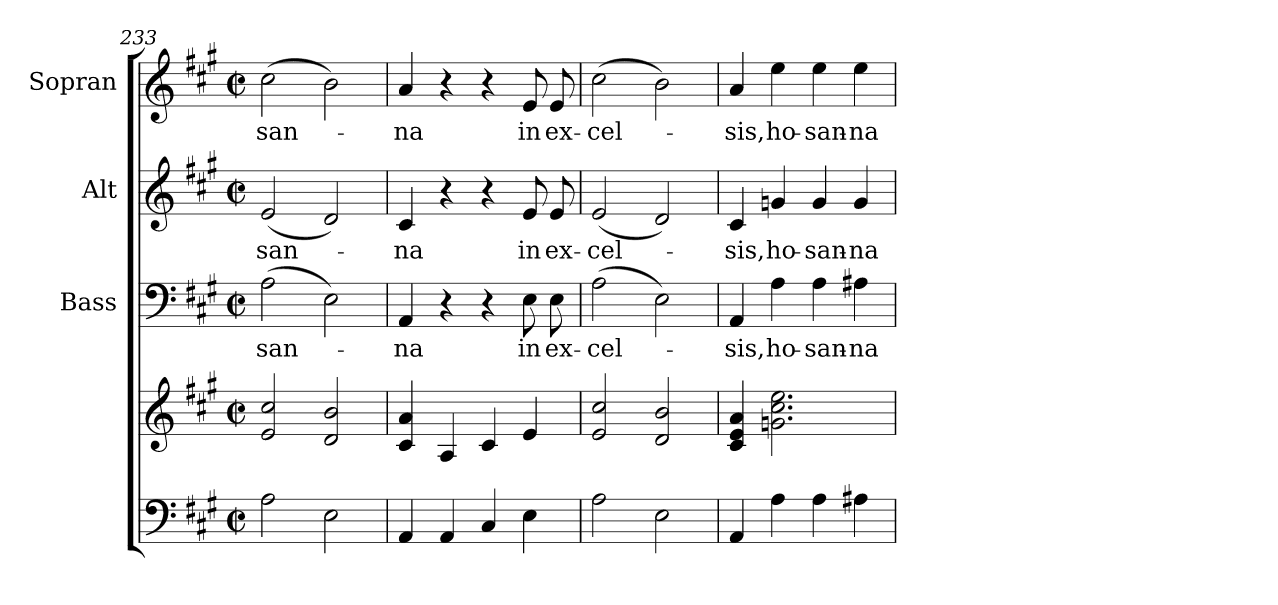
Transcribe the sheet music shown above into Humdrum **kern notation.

**kern	**kern	**kern	**text	**kern	**text	**kern	**text
*part4	*part4	*part3	*part3	*part2	*part2	*part1	*part1
*staff5	*staff4	*staff3	*staff3	*staff2	*staff2	*staff1	*staff1
*	*	*I"Bass	*	*I"Alt	*	*I"Sopran	*
*	*	*I'B.	*	*I'A.	*	*I'S.	*
!!LO:PB:g=z
*clefF4	*clefG2	*clefF4	*	*clefG2	*	*clefG2	*
*k[f#c#g#]	*k[f#c#g#]	*k[f#c#g#]	*	*k[f#c#g#]	*	*k[f#c#g#]	*
*A:	*A:	*A:	*	*A:	*	*A:	*
*M2/2	*M2/2	*M2/2	*	*M2/2	*	*M2/2	*
*met(c|)	*met(c|)	*met(c|)	*	*met(c|)	*	*met(c|)	*
=233	=233	=233	=233	=233	=233	=233	=233
!	!	!	!LO:LY:b	!	!LO:LY:b	!	!LO:LY:b
2A\	2e/ 2cc#/	(>2A\	-san-	(<2e/	-san-	(>2cc#\	-san-
2E\	2d/ 2b/	2E\)	.	2d/)	.	2b\)	.
=234	=234	=234	=234	=234	=234	=234	=234
!	!	!	!LO:LY:b	!	!LO:LY:b	!	!LO:LY:b
4AA/	4c#/ 4a/	4AA/	-na	4c#/	-na	4a/	-na
4AA/	4A/	4r	.	4r	.	4r	.
4C#/	4c#/	4r	.	4r	.	4r	.
!	!	!	!LO:LY:b	!	!LO:LY:b	!	!LO:LY:b
4E\	4e/	8E\	in	8e/	in	8e/	in
!	!	!	!LO:LY:b	!	!LO:LY:b	!	!LO:LY:b
.	.	8E\	ex-	8e/	ex-	8e/	ex-
=235	=235	=235	=235	=235	=235	=235	=235
!	!	!	!LO:LY:b	!	!LO:LY:b	!	!LO:LY:b
2A\	2e/ 2cc#/	(>2A\	-cel-	(<2e/	-cel-	(>2cc#\	-cel-
2E\	2d/ 2b/	2E\)	.	2d/)	.	2b\)	.
=236	=236	=236	=236	=236	=236	=236	=236
!	!	!	!LO:LY:b	!	!LO:LY:b	!	!LO:LY:b
4AA/	4c#/ 4e/ 4a/	4AA/	-sis,	4c#/	-sis,	4a/	-sis,
!	!	!	!LO:LY:b	!	!LO:LY:b	!	!LO:LY:b
4A\	2.gn\ 2.cc#\ 2.ee\	4A\	ho-	4gn/	ho-	4ee\	ho-
!	!	!	!LO:LY:b	!	!LO:LY:b	!	!LO:LY:b
4A\	.	4A\	-san-	4g/	-san-	4ee\	-san-
!	!	!	!LO:LY:b	!	!LO:LY:b	!	!LO:LY:b
4A#X\	.	4A#X\	-na	4g/	-na	4ee\	-na
=	=	=	=	=	=	=	=
*-	*-	*-	*-	*-	*-	*-	*-
